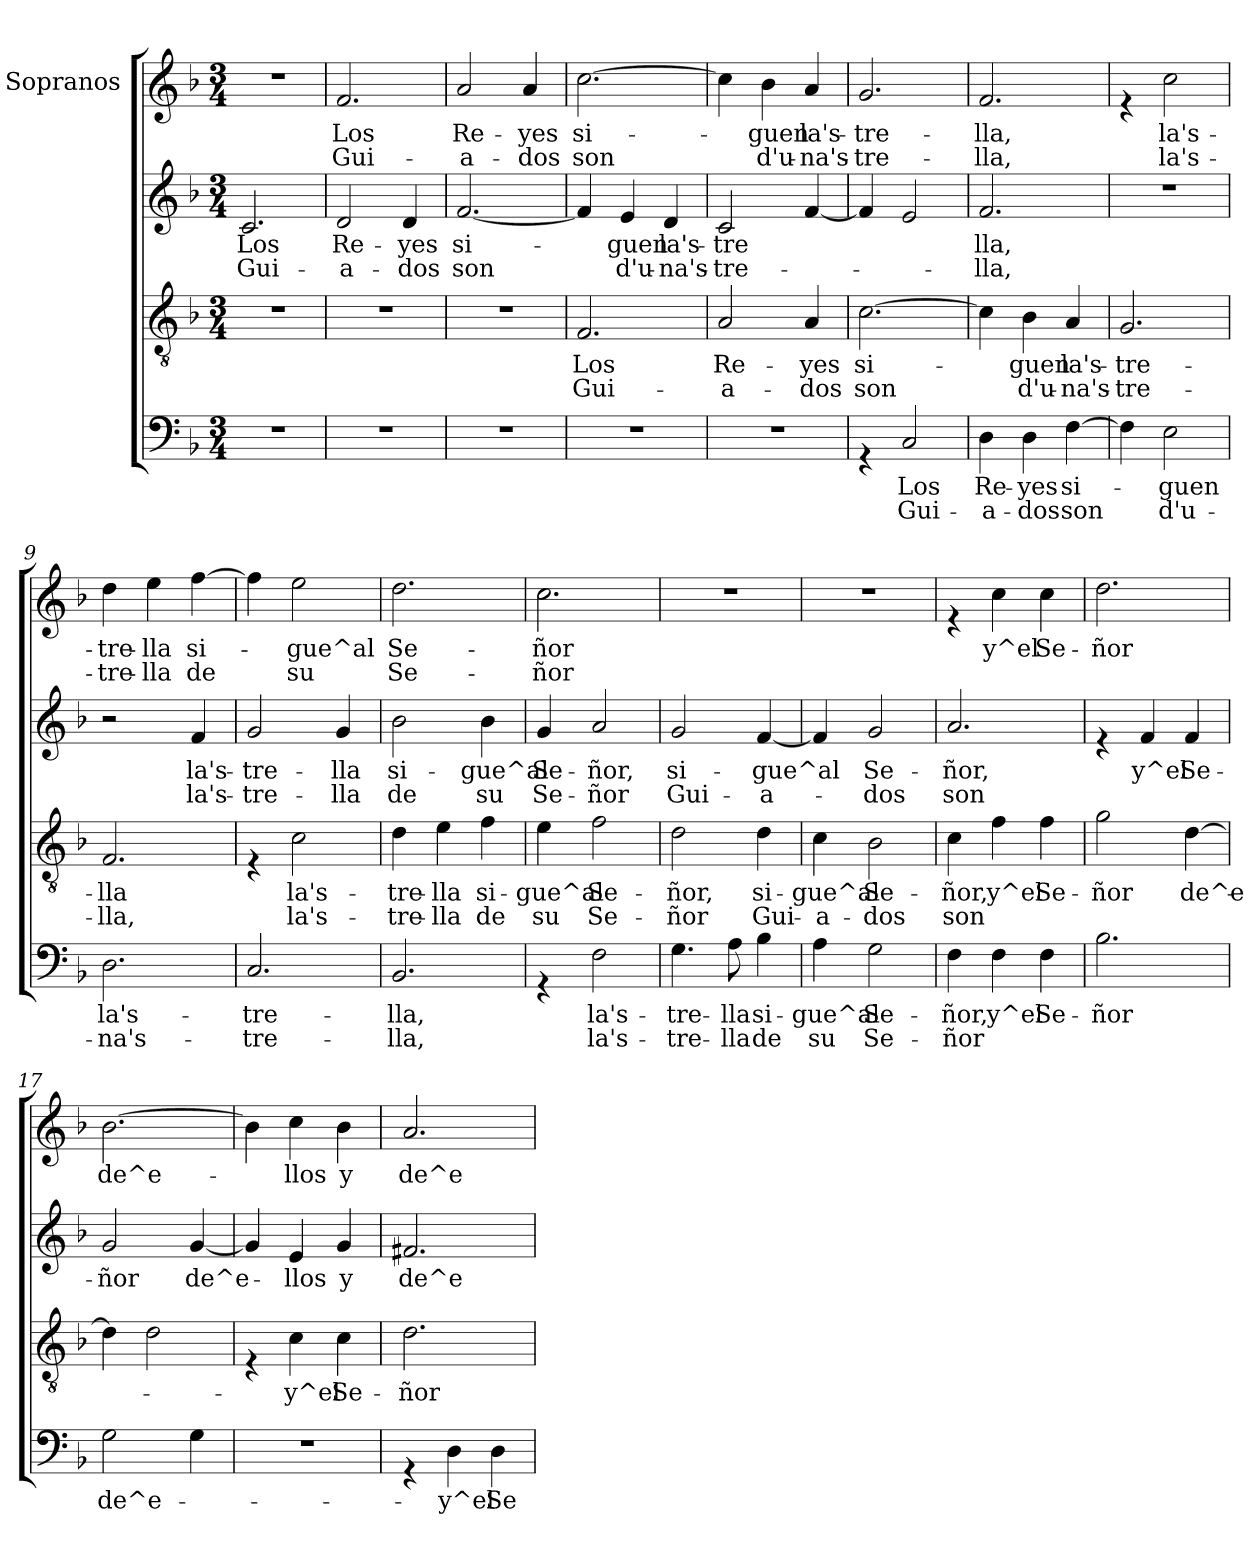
**kern	**text	**text	**kern	**text	**text	**kern	**text	**text	**kern	**text	**text
*part4	*part4	*part4	*part3	*part3	*part3	*part2	*part2	*part2	*part1	*part1	*part1
*staff4	*staff4	*staff4	*staff3	*staff3	*staff3	*staff2	*staff2	*staff2	*staff1	*staff1	*staff1
*	*	*	*	*	*	*	*	*	*I"Sopranos	*	*
*clefF4	*	*	*clefGv2	*	*	*clefG2	*	*	*clefG2	*	*
*k[b-]	*	*	*k[b-]	*	*	*k[b-]	*	*	*k[b-]	*	*
*F:	*	*	*F:	*	*	*F:	*	*	*F:	*	*
*M3/4	*	*	*M3/4	*	*	*M3/4	*	*	*M3/4	*	*
=1	=1	=1	=1	=1	=1	=1	=1	=1	=1	=1	=1
!	!	!	!	!	!	!	!LO:LY:b	!LO:LY:b	!	!	!
2.r	.	.	2.r	.	.	2.c/	Los	Gui-	2.r	.	.
=2	=2	=2	=2	=2	=2	=2	=2	=2	=2	=2	=2
!	!	!	!	!	!	!	!LO:LY:b	!LO:LY:b	!	!LO:LY:b	!LO:LY:b
2.r	.	.	2.r	.	.	2d/	Re-	-a-	2.f/	Los	Gui-
!	!	!	!	!	!	!	!LO:LY:b	!LO:LY:b	!	!	!
.	.	.	.	.	.	4d/	-yes	-dos	.	.	.
=3	=3	=3	=3	=3	=3	=3	=3	=3	=3	=3	=3
!	!	!	!	!	!	!	!LO:LY:b	!LO:LY:b	!	!LO:LY:b	!LO:LY:b
2.r	.	.	2.r	.	.	[<2.f/	si-	son	2a/	Re-	-a-
!	!	!	!	!	!	!	!	!	!	!LO:LY:b	!LO:LY:b
.	.	.	.	.	.	.	.	.	4a/	-yes	-dos
=4	=4	=4	=4	=4	=4	=4	=4	=4	=4	=4	=4
!	!	!	!	!LO:LY:b	!LO:LY:b	!	!	!	!	!LO:LY:b	!LO:LY:b
2.r	.	.	2.F/	Los	Gui-	4f/]	.	.	[>2.cc\	si-	son
!	!	!	!	!	!	!	!LO:LY:b	!LO:LY:b	!	!	!
.	.	.	.	.	.	4e/	-guen	d'u-	.	.	.
!	!	!	!	!	!	!	!LO:LY:b	!LO:LY:b	!	!	!
.	.	.	.	.	.	4d/	la's-	-na's-	.	.	.
=5	=5	=5	=5	=5	=5	=5	=5	=5	=5	=5	=5
!	!	!	!	!LO:LY:b	!LO:LY:b	!	!LO:LY:b	!LO:LY:b	!	!	!
2.r	.	.	2A/	Re-	-a-	2c/	-tre	-tre-	4cc\]	.	.
!	!	!	!	!	!	!	!	!	!	!LO:LY:b	!LO:LY:b
.	.	.	.	.	.	.	.	.	4b-\	-guen	d'u-
!	!	!	!	!LO:LY:b	!LO:LY:b	!	!	!	!	!LO:LY:b	!LO:LY:b
.	.	.	4A/	-yes	-dos	[<4f/	.	.	4a/	la's-	-na's-
=6	=6	=6	=6	=6	=6	=6	=6	=6	=6	=6	=6
!	!	!	!	!LO:LY:b	!LO:LY:b	!	!	!	!	!LO:LY:b	!LO:LY:b
4rGG	.	.	[>2.c\	si-	son	4f/]	.	.	2.g/	-tre-	-tre-
!	!LO:LY:b	!LO:LY:b	!	!	!	!	!	!	!	!	!
2C/	Los	Gui-	.	.	.	2e/	.	.	.	.	.
!!LO:LB:g=z
=7	=7	=7	=7	=7	=7	=7	=7	=7	=7	=7	=7
!	!LO:LY:b	!LO:LY:b	!	!	!	!	!LO:LY:b	!LO:LY:b	!	!LO:LY:b	!LO:LY:b
4D\	Re-	-a-	4c\]	.	.	2.f/	lla,	-lla,	2.f/	-lla,	-lla,
!	!LO:LY:b	!LO:LY:b	!	!LO:LY:b	!LO:LY:b	!	!	!	!	!	!
4D\	-yes	-dos	4B-\	-guen	d'u-	.	.	.	.	.	.
!	!LO:LY:b	!LO:LY:b	!	!LO:LY:b	!LO:LY:b	!	!	!	!	!	!
[>4F\	si-	son	4A/	la's-	-na's-	.	.	.	.	.	.
=8	=8	=8	=8	=8	=8	=8	=8	=8	=8	=8	=8
!	!	!	!	!LO:LY:b	!LO:LY:b	!	!	!	!	!	!
4F\]	.	.	2.G/	-tre-	-tre-	2.r	.	.	4re	.	.
!	!LO:LY:b	!LO:LY:b	!	!	!	!	!	!	!	!LO:LY:b	!LO:LY:b
2E\	-guen	d'u-	.	.	.	.	.	.	2cc\	la's-	la's-
=9	=9	=9	=9	=9	=9	=9	=9	=9	=9	=9	=9
!	!LO:LY:b	!LO:LY:b	!	!LO:LY:b	!LO:LY:b	!	!	!	!	!LO:LY:b	!LO:LY:b
2.D\	la's-	-na's-	2.F/	-lla	-lla,	2r	.	.	4dd\	-tre-	-tre-
!	!	!	!	!	!	!	!	!	!	!LO:LY:b	!LO:LY:b
.	.	.	.	.	.	.	.	.	4ee\	-lla	-lla
!	!	!	!	!	!	!	!LO:LY:b	!LO:LY:b	!	!LO:LY:b	!LO:LY:b
.	.	.	.	.	.	4f/	la's-	la's-	[>4ff\	si-	de
=10	=10	=10	=10	=10	=10	=10	=10	=10	=10	=10	=10
!	!LO:LY:b	!LO:LY:b	!	!	!	!	!LO:LY:b	!LO:LY:b	!	!	!
2.C/	-tre-	-tre-	4rE	.	.	2g/	-tre-	-tre-	4ff\]	.	.
!	!	!	!	!LO:LY:b	!LO:LY:b	!	!	!	!	!LO:LY:b	!LO:LY:b
.	.	.	2c\	la's-	la's-	.	.	.	2ee\	-gue^al	su
!	!	!	!	!	!	!	!LO:LY:b	!LO:LY:b	!	!	!
.	.	.	.	.	.	4g/	-lla	-lla	.	.	.
=11	=11	=11	=11	=11	=11	=11	=11	=11	=11	=11	=11
!	!LO:LY:b	!LO:LY:b	!	!LO:LY:b	!LO:LY:b	!	!LO:LY:b	!LO:LY:b	!	!LO:LY:b	!LO:LY:b
2.BB-/	-lla,	-lla,	4d\	-tre-	-tre-	2b-\	si-	de	2.dd\	Se-	Se-
!	!	!	!	!LO:LY:b	!LO:LY:b	!	!	!	!	!	!
.	.	.	4e\	-lla	-lla	.	.	.	.	.	.
!	!	!	!	!LO:LY:b	!LO:LY:b	!	!LO:LY:b	!LO:LY:b	!	!	!
.	.	.	4f\	si-	de	4b-\	-gue^al	su	.	.	.
=12	=12	=12	=12	=12	=12	=12	=12	=12	=12	=12	=12
!	!	!	!	!LO:LY:b	!LO:LY:b	!	!LO:LY:b	!LO:LY:b	!	!LO:LY:b	!LO:LY:b
4rGG	.	.	4e\	-gue^al	su	4g/	Se-	Se-	2.cc\	-ñor	-ñor
!	!LO:LY:b	!LO:LY:b	!	!LO:LY:b	!LO:LY:b	!	!LO:LY:b	!LO:LY:b	!	!	!
2F\	la's-	la's-	2f\	Se-	Se-	2a/	-ñor,	-ñor	.	.	.
!!LO:LB:g=z
=13	=13	=13	=13	=13	=13	=13	=13	=13	=13	=13	=13
!	!LO:LY:b	!LO:LY:b	!	!LO:LY:b	!LO:LY:b	!	!LO:LY:b	!LO:LY:b	!	!	!
4.G\	-tre-	-tre-	2d\	-ñor,	-ñor	2g/	si-	Gui-	2.r	.	.
!	!LO:LY:b	!LO:LY:b	!	!	!	!	!	!	!	!	!
8A\	-lla	-lla	.	.	.	.	.	.	.	.	.
!	!LO:LY:b	!LO:LY:b	!	!LO:LY:b	!LO:LY:b	!	!LO:LY:b	!LO:LY:b	!	!	!
4B-\	si-	de	4d\	si-	Gui-	[<4f/	-gue^al	-a-	.	.	.
=14	=14	=14	=14	=14	=14	=14	=14	=14	=14	=14	=14
!	!LO:LY:b	!LO:LY:b	!	!LO:LY:b	!LO:LY:b	!	!	!	!	!	!
4A\	-gue^al	su	4c\	-gue^al	-a-	4f/]	.	.	2.r	.	.
!	!LO:LY:b	!LO:LY:b	!	!LO:LY:b	!LO:LY:b	!	!LO:LY:b	!LO:LY:b	!	!	!
2G\	Se-	Se-	2B-\	Se-	-dos	2g/	Se-	-dos	.	.	.
=15	=15	=15	=15	=15	=15	=15	=15	=15	=15	=15	=15
!	!LO:LY:b	!LO:LY:b	!	!LO:LY:b	!LO:LY:b	!	!LO:LY:b	!LO:LY:b	!	!	!
4F\	-ñor,	-ñor	4c\	-ñor,	son	2.a/	-ñor,	son	4re	.	.
!	!LO:LY:b	!	!	!LO:LY:b	!	!	!	!	!	!LO:LY:b	!
4F\	y^el	.	4f\	y^el	.	.	.	.	4cc\	y^el	.
!	!LO:LY:b	!	!	!LO:LY:b	!	!	!	!	!	!LO:LY:b	!
4F\	Se-	.	4f\	Se-	.	.	.	.	4cc\	Se-	.
=16	=16	=16	=16	=16	=16	=16	=16	=16	=16	=16	=16
!	!LO:LY:b	!	!	!LO:LY:b	!	!	!	!	!	!LO:LY:b	!
2.B-\	-ñor	.	2g\	-ñor	.	4re	.	.	2.dd\	-ñor	.
!	!	!	!	!	!	!	!LO:LY:b	!	!	!	!
.	.	.	.	.	.	4f/	y^el	.	.	.	.
!	!	!	!	!LO:LY:b	!	!	!LO:LY:b	!	!	!	!
.	.	.	[>4d\	de^e-	.	4f/	Se-	.	.	.	.
=17	=17	=17	=17	=17	=17	=17	=17	=17	=17	=17	=17
!	!LO:LY:b	!	!	!	!	!	!LO:LY:b	!	!	!LO:LY:b	!
2G\	de^e-	.	4d\]	.	.	2g/	-ñor	.	[>2.b-\	de^e-	.
.	.	.	2d\	.	.	.	.	.	.	.	.
!	!	!	!	!	!	!	!LO:LY:b	!	!	!	!
4G\	.	.	.	.	.	[<4g/	de^e-	.	.	.	.
=18	=18	=18	=18	=18	=18	=18	=18	=18	=18	=18	=18
2.r	.	.	4rE	.	.	4g/]	.	.	4b-\]	.	.
!	!	!	!	!LO:LY:b	!	!	!LO:LY:b	!	!	!LO:LY:b	!
.	.	.	4c\	y^el	.	4e/	-llos	.	4cc\	-llos	.
!	!	!	!	!LO:LY:b	!	!	!LO:LY:b	!	!	!LO:LY:b	!
.	.	.	4c\	Se-	.	4g/	y	.	4b-\	y	.
!!LO:LB:g=z
=19	=19	=19	=19	=19	=19	=19	=19	=19	=19	=19	=19
!	!	!	!	!LO:LY:b	!	!	!LO:LY:b	!	!	!LO:LY:b	!
4rGG	.	.	2.d\	-ñor	.	2.f#X/	de^e-	.	2.a/	de^e-	.
!	!LO:LY:b	!	!	!	!	!	!	!	!	!	!
4D\	y^el	.	.	.	.	.	.	.	.	.	.
!	!LO:LY:b	!	!	!	!	!	!	!	!	!	!
4D\	Se-	.	.	.	.	.	.	.	.	.	.
=	=	=	=	=	=	=	=	=	=	=	=
*-	*-	*-	*-	*-	*-	*-	*-	*-	*-	*-	*-
